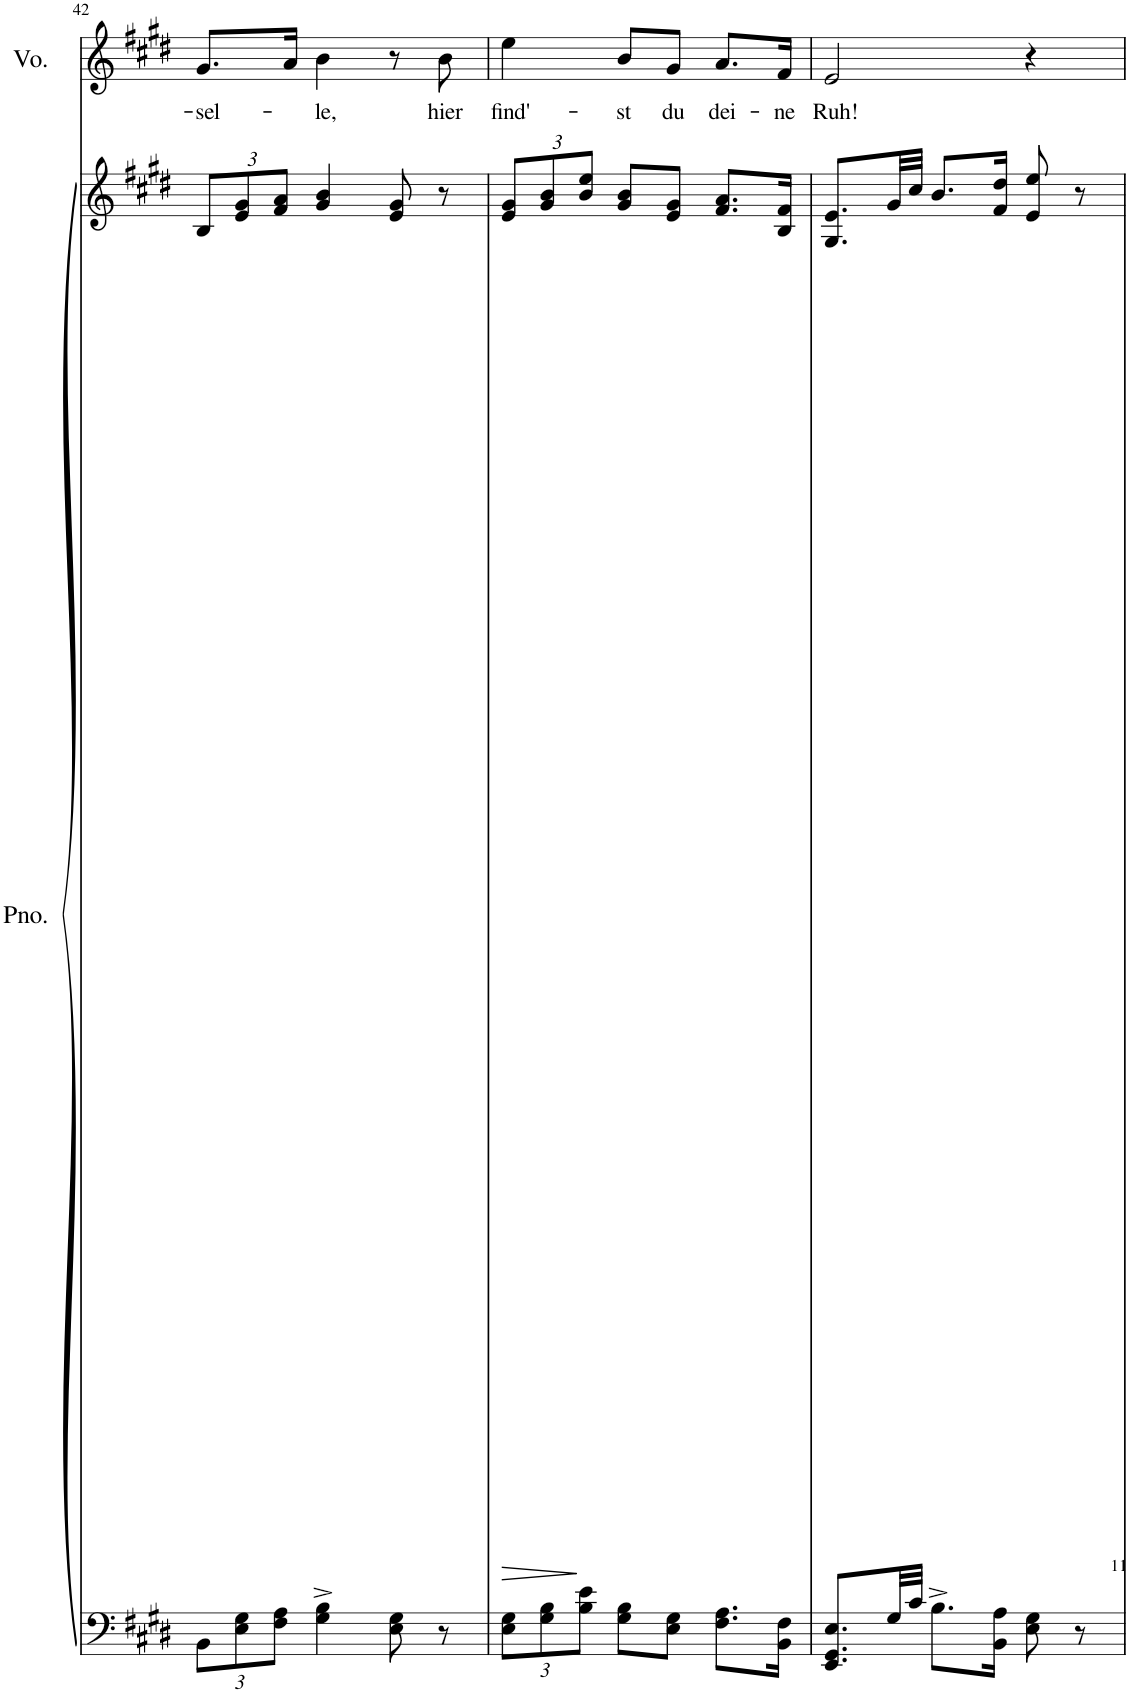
**kern	**kern	**dynam	**kern	**text
*part2	*part2	*part2	*part1	*part1
*staff3	*staff2	*staff2/3	*staff1	*staff1
*I"Piano	*	*	*I"Voice	*
*I'Pno.	*	*	*I'Vo.	*
!!LO:PB:g=z
*clefF4	*clefG2	*	*clefG2	*
*k[f#c#g#d#]	*k[f#c#g#d#]	*	*k[f#c#g#d#]	*
*M3/4	*M3/4	*	*M3/4	*
*Xbrackettup	*Xbrackettup	*	*	*
=42	=42	=42	=42	=42
!	!	!	!	!LO:LY:b
12BB\L	12B/L	.	8.g#/L	-sel-
12E\ 12G#\	12e/ 12g#/	.	.	.
12F#\ 12A\J	12f#/ 12a/J	.	.	.
.	.	.	16a/Jk	.
!	!	!	!	!LO:LY:b
4G#\^ 4B\^	4g#/ 4b/	.	4b\	-le,
8E\ 8G#\	8e/ 8g#/	.	8r	.
!	!	!	!	!LO:LY:b
8r	8r	.	8b\	hier
=43	=43	=43	=43	=43
!	!	!LO:HP:b	!	!LO:LY:b
12E\ 12G#\L	12e/ 12g#/L	>	4ee\	find'-
12G#\ 12B\	12g#/ 12b/	.	.	.
12B\ 12e\J	12b/ 12ee/J	.	.	.
!	!	!	!	!LO:LY:b
8G#\ 8B\L	8g#/ 8b/L	.	8b/L	-st
!	!	!	!	!LO:LY:b
8E\ 8G#\J	8e/ 8g#/J	.	8g#/J	du
!	!	!	!	!LO:LY:b
8.F#\ 8.A\L	8.f#/ 8.a/L	.	8.a/L	dei-
!	!	!	!	!LO:LY:b
16BB\ 16F#\Jk	16B/ 16f#/Jk	.	16f#/Jk	-ne
.	.	]	.	.
=44	=44	=44	=44	=44
!	!	!	!	!LO:LY:b
8.EE/ 8.GG#/ 8.E/L	8.G#/ 8.e/L	.	2e/	Ruh!
32G#/LL	32g#/LL	.	.	.
32c#/JJJ	32cc#/JJJ	.	.	.
8.B^\L	8.b/L	.	.	.
16BB\ 16A\Jk	16f#/ 16dd#/Jk	.	.	.
8E\ 8G#\	8e/ 8ee/	.	4r	.
8r	8r	.	.	.
=	=	=	=	=
*-	*-	*-	*-	*-
